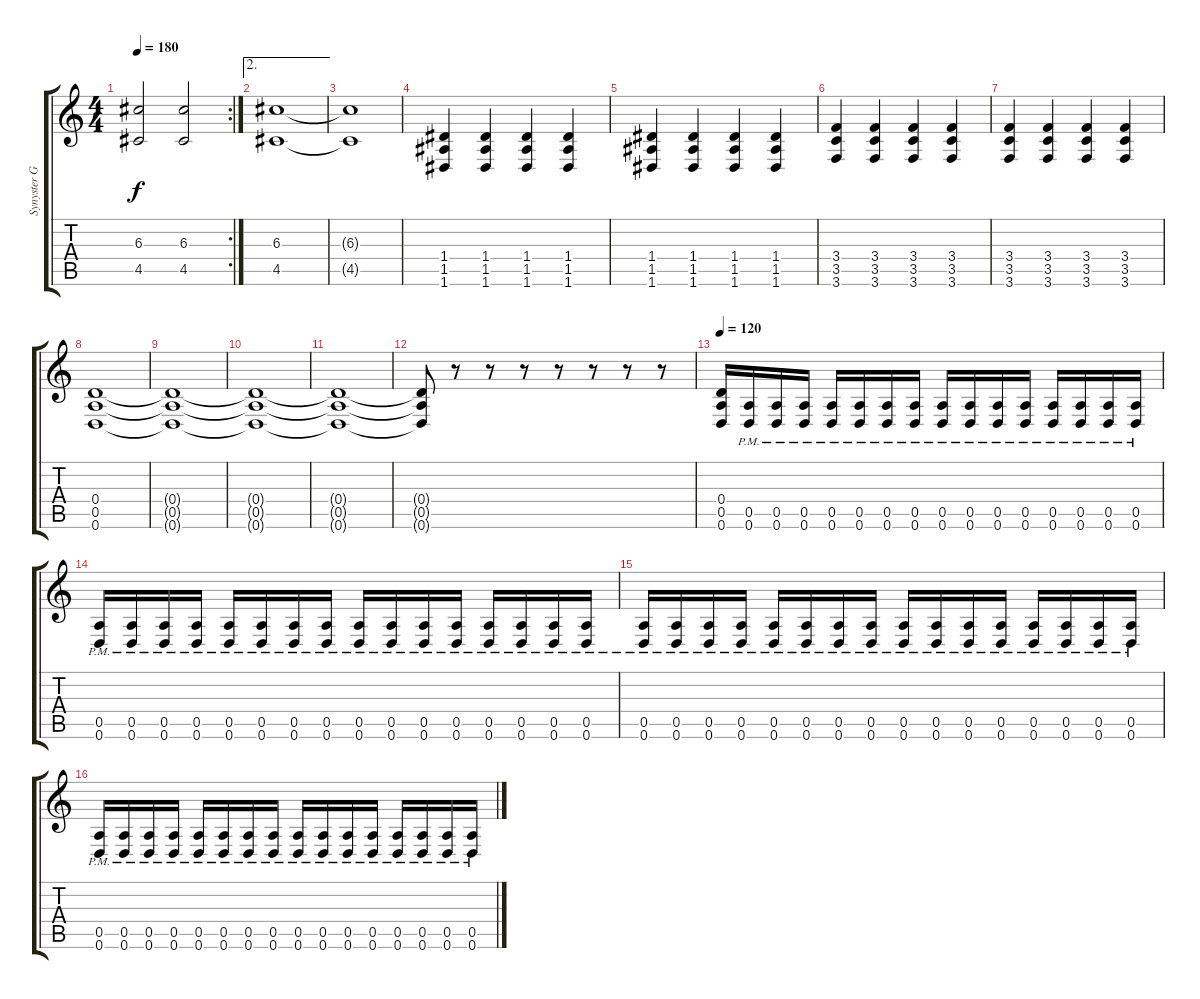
\track ("Synyster Gates" "Synyster G") {instrument overdrivenguitar}
\staff {score tabs}
\tuning (E4 B3 G3 D3 A2 D2) {hide}
\rc 2
\ts (4 4)
\tempo 180
\clef g2
\ks c
(6.3 4.5).2{dy f} (6.3 4.5).2 |
\ae 2
(6.3 4.5).1 |
(6.3{t} 4.5{t}).1 |
(1.4 1.5 1.6).4 (1.4 1.5 1.6).4 (1.4 1.5 1.6).4 (1.4 1.5 1.6).4 |
(1.4 1.5 1.6).4 (1.4 1.5 1.6).4 (1.4 1.5 1.6).4 (1.4 1.5 1.6).4 |
(3.4 3.5 3.6).4 (3.4 3.5 3.6).4 (3.4 3.5 3.6).4 (3.4 3.5 3.6).4 |
(3.4 3.5 3.6).4 (3.4 3.5 3.6).4 (3.4 3.5 3.6).4 (3.4 3.5 3.6).4 |
(0.4 0.5 0.6).1 |
(0.4{t} 0.5{t} 0.6{t}).1 |
(0.4{t} 0.5{t} 0.6{t}).1 |
(0.4{t} 0.5{t} 0.6{t}).1 |
(0.4{t} 0.5{t} 0.6{t}).8 r.8 r.8 r.8 r.8 r.8 r.8 r.8 |
\tempo 120
(0.4 0.5 0.6).16 (0.5{pm} 0.6{pm}).16 (0.5{pm} 0.6{pm}).16 (0.5{pm} 0.6{pm}).16 (0.5{pm} 0.6{pm}).16 (0.5{pm} 0.6{pm}).16 (0.5{pm} 0.6{pm}).16 (0.5{pm} 0.6{pm}).16 (0.5{pm} 0.6{pm}).16 (0.5{pm} 0.6{pm}).16 (0.5{pm} 0.6{pm}).16 (0.5{pm} 0.6{pm}).16 (0.5{pm} 0.6{pm}).16 (0.5{pm} 0.6{pm}).16 (0.5{pm} 0.6{pm}).16 (0.5{pm} 0.6{pm}).16 |
(0.5{pm} 0.6{pm}).16 (0.5{pm} 0.6{pm}).16 (0.5{pm} 0.6{pm}).16 (0.5{pm} 0.6{pm}).16 (0.5{pm} 0.6{pm}).16 (0.5{pm} 0.6{pm}).16 (0.5{pm} 0.6{pm}).16 (0.5{pm} 0.6{pm}).16 (0.5{pm} 0.6{pm}).16 (0.5{pm} 0.6{pm}).16 (0.5{pm} 0.6{pm}).16 (0.5{pm} 0.6{pm}).16 (0.5{pm} 0.6{pm}).16 (0.5{pm} 0.6{pm}).16 (0.5{pm} 0.6{pm}).16 (0.5{pm} 0.6{pm}).16 |
(0.5{pm} 0.6{pm}).16 (0.5{pm} 0.6{pm}).16 (0.5{pm} 0.6{pm}).16 (0.5{pm} 0.6{pm}).16 (0.5{pm} 0.6{pm}).16 (0.5{pm} 0.6{pm}).16 (0.5{pm} 0.6{pm}).16 (0.5{pm} 0.6{pm}).16 (0.5{pm} 0.6{pm}).16 (0.5{pm} 0.6{pm}).16 (0.5{pm} 0.6{pm}).16 (0.5{pm} 0.6{pm}).16 (0.5{pm} 0.6{pm}).16 (0.5{pm} 0.6{pm}).16 (0.5{pm} 0.6{pm}).16 (0.5{pm} 0.6{pm}).16 |
(0.5{pm} 0.6{pm}).16 (0.5{pm} 0.6{pm}).16 (0.5{pm} 0.6{pm}).16 (0.5{pm} 0.6{pm}).16 (0.5{pm} 0.6{pm}).16 (0.5{pm} 0.6{pm}).16 (0.5{pm} 0.6{pm}).16 (0.5{pm} 0.6{pm}).16 (0.5{pm} 0.6{pm}).16 (0.5{pm} 0.6{pm}).16 (0.5{pm} 0.6{pm}).16 (0.5{pm} 0.6{pm}).16 (0.5{pm} 0.6{pm}).16 (0.5{pm} 0.6{pm}).16 (0.5{pm} 0.6{pm}).16 (0.5{pm} 0.6{pm}).16
